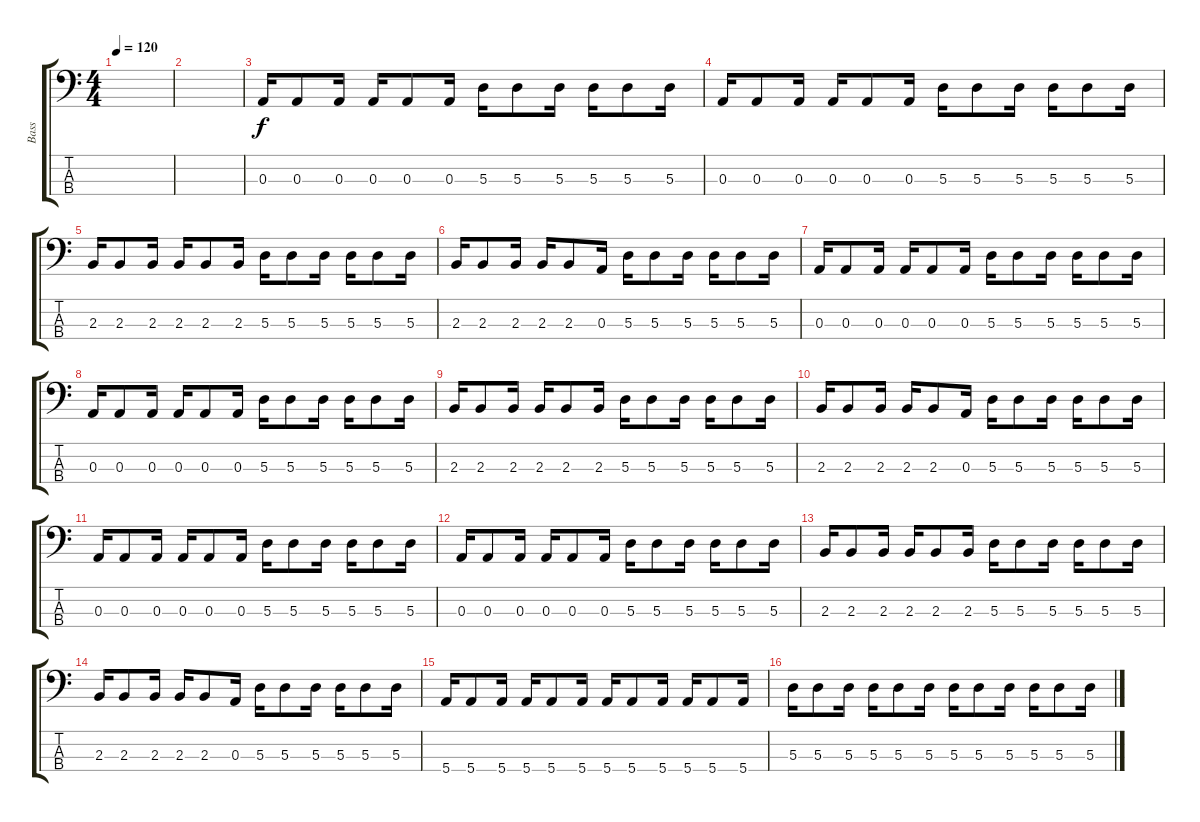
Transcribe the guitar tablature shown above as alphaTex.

\track ("Bass" "Bass") {instrument electricbasspick}
\staff {score tabs}
\tuning (G2 D2 A1 E1) {hide}
\ts (4 4)
\tempo 120
\clef f4
\ks c
|
|
0.3.16 0.3.8 0.3.16 0.3.16 0.3.8 0.3.16 5.3.16 5.3.8 5.3.16 5.3.16 5.3.8 5.3.16 |
0.3.16 0.3.8 0.3.16 0.3.16 0.3.8 0.3.16 5.3.16 5.3.8 5.3.16 5.3.16 5.3.8 5.3.16 |
2.3.16 2.3.8 2.3.16 2.3.16 2.3.8 2.3.16 5.3.16 5.3.8 5.3.16 5.3.16 5.3.8 5.3.16 |
2.3.16 2.3.8 2.3.16 2.3.16 2.3.8 0.3.16 5.3.16 5.3.8 5.3.16 5.3.16 5.3.8 5.3.16 |
0.3.16 0.3.8 0.3.16 0.3.16 0.3.8 0.3.16 5.3.16 5.3.8 5.3.16 5.3.16 5.3.8 5.3.16 |
0.3.16 0.3.8 0.3.16 0.3.16 0.3.8 0.3.16 5.3.16 5.3.8 5.3.16 5.3.16 5.3.8 5.3.16 |
2.3.16 2.3.8 2.3.16 2.3.16 2.3.8 2.3.16 5.3.16 5.3.8 5.3.16 5.3.16 5.3.8 5.3.16 |
2.3.16 2.3.8 2.3.16 2.3.16 2.3.8 0.3.16 5.3.16 5.3.8 5.3.16 5.3.16 5.3.8 5.3.16 |
0.3.16 0.3.8 0.3.16 0.3.16 0.3.8 0.3.16 5.3.16 5.3.8 5.3.16 5.3.16 5.3.8 5.3.16 |
0.3.16 0.3.8 0.3.16 0.3.16 0.3.8 0.3.16 5.3.16 5.3.8 5.3.16 5.3.16 5.3.8 5.3.16 |
2.3.16 2.3.8 2.3.16 2.3.16 2.3.8 2.3.16 5.3.16 5.3.8 5.3.16 5.3.16 5.3.8 5.3.16 |
2.3.16 2.3.8 2.3.16 2.3.16 2.3.8 0.3.16 5.3.16 5.3.8 5.3.16 5.3.16 5.3.8 5.3.16 |
5.4.16 5.4.8 5.4.16 5.4.16 5.4.8 5.4.16 5.4.16 5.4.8 5.4.16 5.4.16 5.4.8 5.4.16 |
5.3.16 5.3.8 5.3.16 5.3.16 5.3.8 5.3.16 5.3.16 5.3.8 5.3.16 5.3.16 5.3.8 5.3.16
